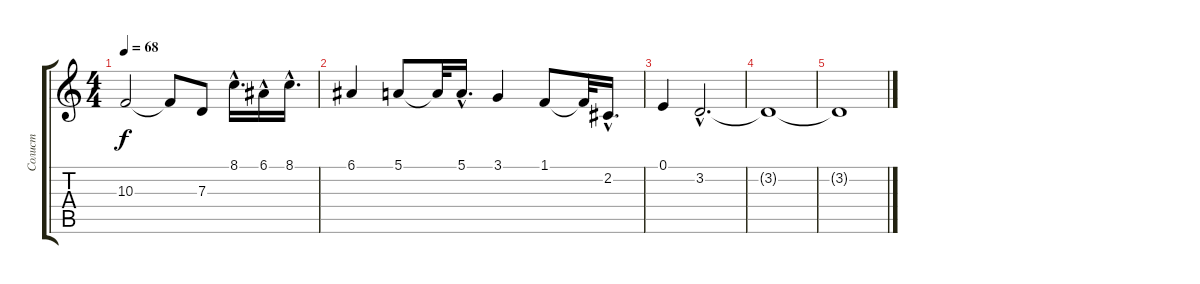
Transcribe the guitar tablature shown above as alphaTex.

\track ("Солист" "Солист") {instrument pad8sweep}
\staff {score tabs}
\tuning (E4 B3 G3 D3 A2 E2) {hide}
\ts (4 4)
\tempo 68
\clef g2
\ks c
10.3.2{dy f} 10.3{t}.8 7.3.8 8.1{hac}.16{d} 6.1{hac}.16 8.1{hac}.16{d} |
6.1.4 5.1.8 5.1{t}.32 5.1{hac}.16{d} 3.1.4 1.1.8 1.1{t}.32 2.2{hac}.16{d} |
0.1.4 3.2{hac}.2{d} |
3.2{t}.1 |
3.2{t}.1
